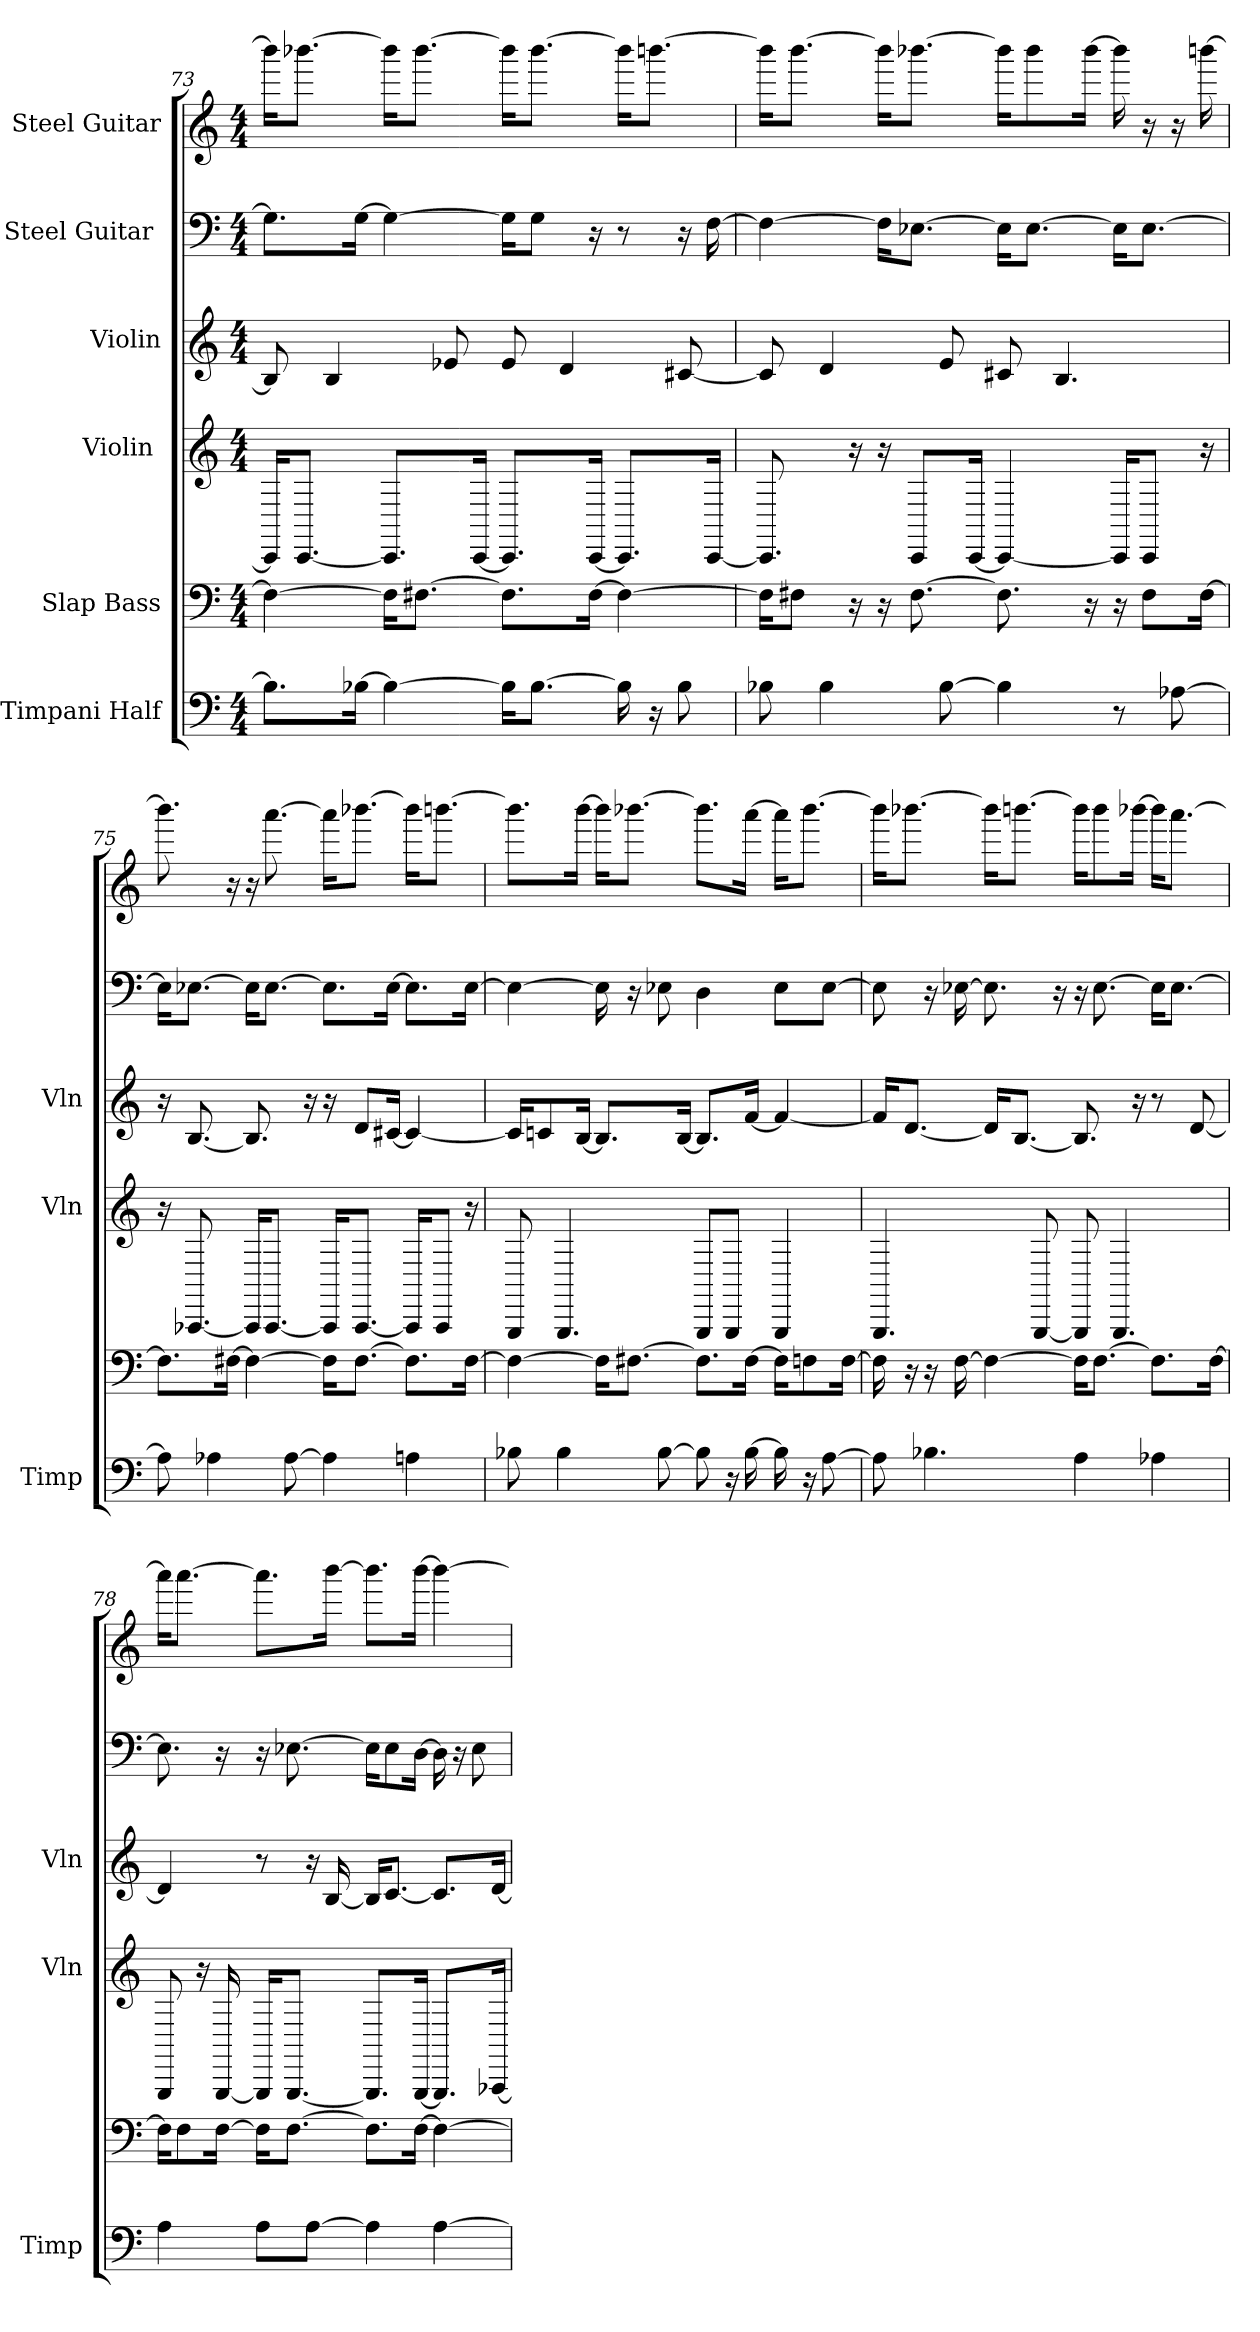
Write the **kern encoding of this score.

**kern	**kern	**kern	**kern	**kern	**kern
*part6	*part5	*part4	*part3	*part2	*part1
*staff6	*staff5	*staff4	*staff3	*staff2	*staff1
*I"Timpani Half	*I"Slap Bass	*I"Violin [2]	*I"Violin	*I"Steel Guitar [2]	*I"Steel Guitar
*I'Timp	*	*I'Vln	*I'Vln	*	*
*clefF4	*clefF4	*clefG2	*clefG2	*clefF4	*clefG2
*M4/4	*M4/4	*M4/4	*M4/4	*M4/4	*M4/4
=73	=73	=73	=73	=73	=73
8.BL]	4F#_	16CCKL]	8B]	8.GL]	16bbb-KL]
.	.	[8.CCJ	.	.	[8.bbb-J
.	.	.	4B	.	.
[16B-Jk	.	.	.	[16GJk	.
4B-_	16F#KL]	8.CCL]	.	4G_	16bbb-KL]
.	[8.F#J	.	.	.	[8.bbb-J
.	.	.	8e-	.	.
.	.	[16CCJk	.	.	.
16B-KL]	8.F#L]	8.CCL]	8e-	16GKL]	16bbb-KL]
[8.B-J	.	.	.	8GJ	[8.bbb-J
.	.	.	4d	.	.
.	[16F#Jk	[16CCJk	.	16r	.
16B-]	4F#_	8.CCL]	.	8r	16bbb-KL]
16r	.	.	.	.	[8.bbbJ
8B-	.	.	[8c#	16r	.
.	.	[16CCJk	.	[16F	.
=74	=74	=74	=74	=74	=74
8B-	16F#KL]	8.CC]	8c#]	4F_	16bbbKL]
.	8F#J	.	.	.	[8.bbbJ
4B-	.	.	4d	.	.
.	16r	16r	.	.	.
.	16r	16r	.	16FKL]	16bbbKL]
.	[8.F#	8CCL	.	[8.E-J	[8.bbb-J
[8B-	.	.	8e	.	.
.	.	[16CCJk	.	.	.
4B-]	8.F#]	4CC_	8c#	16E-KL]	16bbb-KL]
.	.	.	.	[8.E-J	8bbb-
.	.	.	4.B	.	.
.	16r	.	.	.	[16bbb-Jk
8r	16r	16CCKL]	.	16E-KL]	16bbb-]
.	8F#L	8CCJ	.	[8.E-J	16r
[8A-	.	.	.	.	16r
.	[16F#Jk	16r	.	.	[16bbb
=75	=75	=75	=75	=75	=75
8A-]	8.F#L]	16r	16r	16E-KL]	8.bbb]
.	.	[8.AAA-	[8.B	[8.E-J	.
4A-	.	.	.	.	.
.	[16F#Jk	.	.	.	16r
.	4F#_	16AAA-KL]	8.B]	16E-KL]	16r
.	.	[8.AAA-J	.	[8.E-J	[8.aaa
[8A-	.	.	.	.	.
.	.	.	16r	.	.
4A-]	16F#KL]	16AAA-KL]	16r	8.E-L]	16aaaKL]
.	[8.F#J	[8.AAA-J	8dL	.	[8.bbb-J
.	.	.	[16c#Jk	[16E-Jk	.
4A	8.F#L]	16AAA-KL]	4c#_	8.E-L]	16bbb-KL]
.	.	8AAA-J	.	.	[8.bbbJ
.	[16F#Jk	16r	.	[16E-Jk	.
=76	=76	=76	=76	=76	=76
8B-	4F#_	8GGG	16c#KL]	4E-_	8.bbbL]
.	.	.	8c	.	.
4B-	.	4.GGG	.	.	.
.	.	.	[16BJk	.	[16bbbJk
.	16F#KL]	.	8.BL]	16E-]	16bbbKL]
.	[8.F#J	.	.	16r	[8.bbb-J
[8B-	.	.	.	8E-	.
.	.	.	[16BJk	.	.
8B-]	8.F#L]	8GGGL	8.BL]	4D	8.bbb-L]
16r	.	8GGGJ	.	.	.
[16B-	[16F#Jk	.	[16fJk	.	[16aaaJk
16B-]	16F#KL]	4GGG	4f_	8E-L	16aaaKL]
16r	8F	.	.	.	[8.bbb-J
[8A	.	.	.	[8E-J	.
.	[16FJk	.	.	.	.
=77	=77	=77	=77	=77	=77
8A]	16F]	4.GGG	16fKL]	8E-]	16bbb-KL]
.	16r	.	[8.dJ	.	[8.bbb-J
4.B-	16r	.	.	16r	.
.	[16F	.	.	[16E-	.
.	4F_	.	16dKL]	8.E-]	16bbb-KL]
.	.	.	[8.BJ	.	[8.bbbJ
.	.	[8GGG	.	.	.
.	.	.	.	16r	.
4A	16FKL]	8GGG]	8.B]	16r	16bbbKL]
.	[8.FJ	.	.	[8.E-	8bbb
.	.	4.GGG	.	.	.
.	.	.	16r	.	[16bbb-Jk
4A-	8.FL]	.	8r	16E-KL]	16bbb-KL]
.	.	.	.	[8.E-J	[8.aaaJ
.	.	.	[8d	.	.
.	[16FJk	.	.	.	.
=78	=78	=78	=78	=78	=78
4A	16FKL]	8GGG	4d]	8.E-]	16aaaKL]
.	8F	.	.	.	[8.aaaJ
.	.	16r	.	.	.
.	[16FJk	[16GGG	.	16r	.
8AL	16FKL]	16GGGKL]	8r	16r	8.aaaL]
.	[8.FJ	[8.GGGJ	.	[8.E-	.
[8AJ	.	.	16r	.	.
.	.	.	[16B	.	[16bbbJk
4A]	8.FL]	8.GGGL]	16BKL]	16E-KL]	8.bbbL]
.	.	.	[8.cJ	8E-	.
.	[16FJk	[16GGGJk	.	[16DJk	[16bbbJk
[4A	4F_	8.GGGL]	8.cL]	16D]	4bbb_
.	.	.	.	16r	.
.	.	.	.	8E-	.
.	.	[16AAA-Jk	[16dJk	.	.
=	=	=	=	=	=
*-	*-	*-	*-	*-	*-
